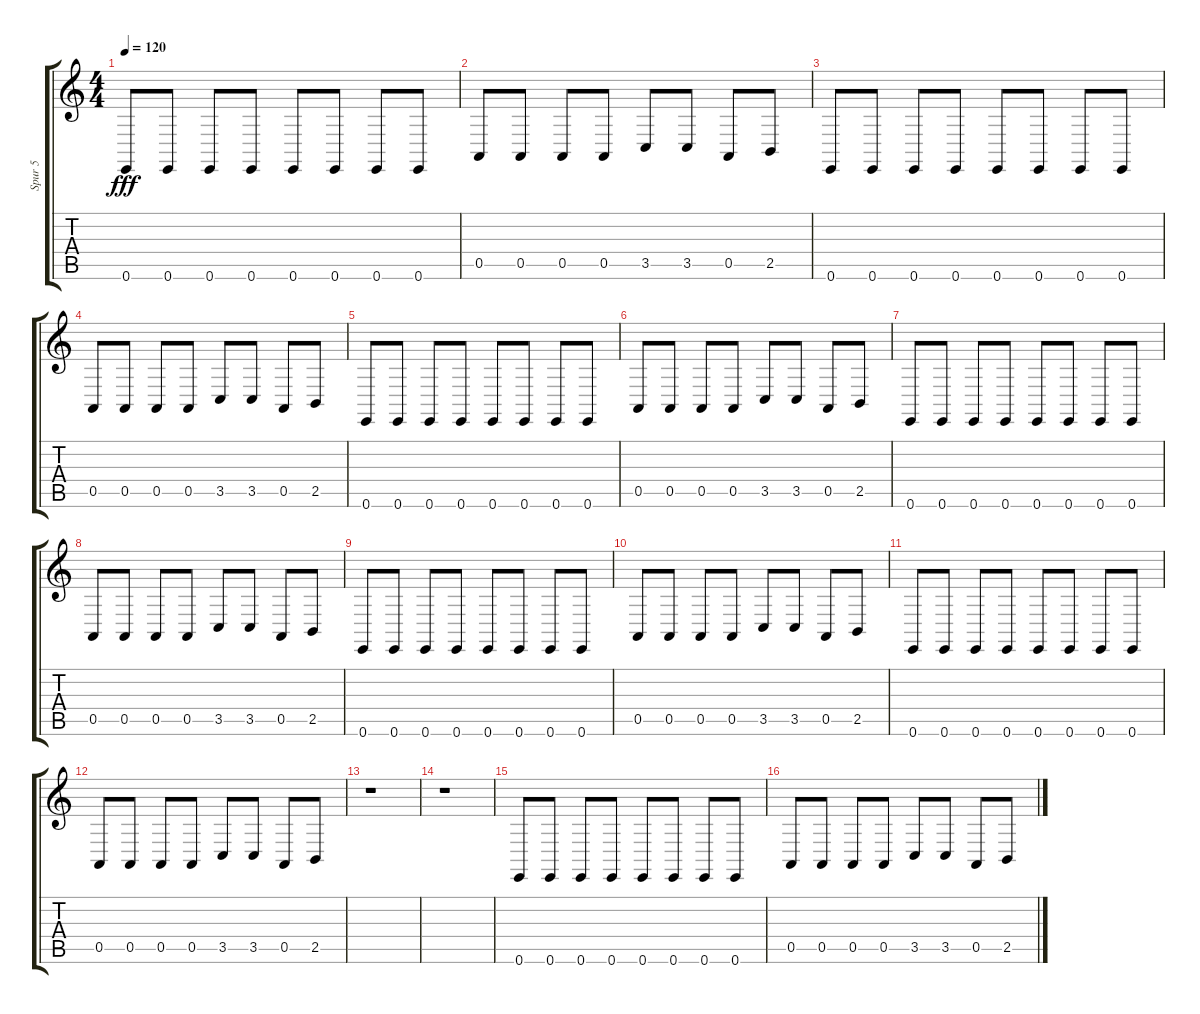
\track ("Spur 5" "Spur 5") {instrument percussiveorgan}
\staff {score tabs}
\tuning (E4 B3 G3 D3 A2 E2) {hide}
\ts (4 4)
\tempo 120
\clef g2
\ks c
0.6.8{dy fff} 0.6.8 0.6.8 0.6.8 0.6.8 0.6.8 0.6.8 0.6.8 |
0.5.8 0.5.8 0.5.8 0.5.8 3.5.8 3.5.8 0.5.8 2.5.8 |
0.6.8 0.6.8 0.6.8 0.6.8 0.6.8 0.6.8 0.6.8 0.6.8 |
0.5.8 0.5.8 0.5.8 0.5.8 3.5.8 3.5.8 0.5.8 2.5.8 |
0.6.8 0.6.8 0.6.8 0.6.8 0.6.8 0.6.8 0.6.8 0.6.8 |
0.5.8 0.5.8 0.5.8 0.5.8 3.5.8 3.5.8 0.5.8 2.5.8 |
0.6.8 0.6.8 0.6.8 0.6.8 0.6.8 0.6.8 0.6.8 0.6.8 |
0.5.8 0.5.8 0.5.8 0.5.8 3.5.8 3.5.8 0.5.8 2.5.8 |
0.6.8 0.6.8 0.6.8 0.6.8 0.6.8 0.6.8 0.6.8 0.6.8 |
0.5.8 0.5.8 0.5.8 0.5.8 3.5.8 3.5.8 0.5.8 2.5.8 |
0.6.8 0.6.8 0.6.8 0.6.8 0.6.8 0.6.8 0.6.8 0.6.8 |
0.5.8 0.5.8 0.5.8 0.5.8 3.5.8 3.5.8 0.5.8 2.5.8 |
r.1 |
r.1 |
0.6.8 0.6.8 0.6.8 0.6.8 0.6.8 0.6.8 0.6.8 0.6.8 |
0.5.8 0.5.8 0.5.8 0.5.8 3.5.8 3.5.8 0.5.8 2.5.8
